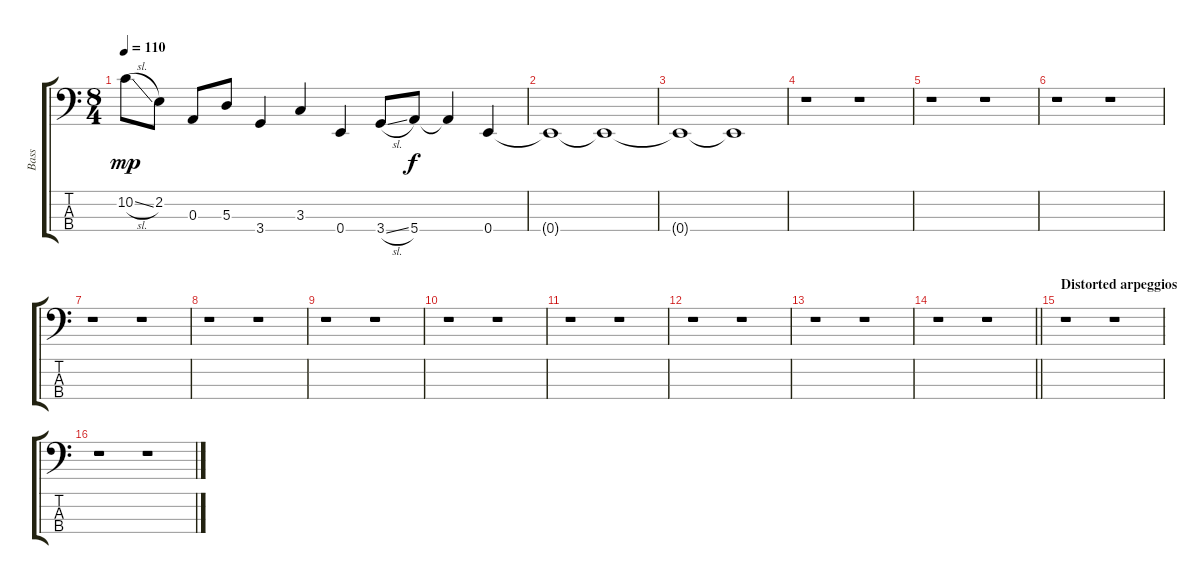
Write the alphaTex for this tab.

\track ("Bass" "Bass") {instrument electricbassfinger}
\staff {score tabs}
\tuning (G2 D2 A1 E1) {hide}
\ts (8 4)
\tempo 110
\clef f4
\ks c
10.2{sl}.8{dy mp} 2.2.8 0.3.8 5.3.8 3.4.4 3.3.4 0.4.4 3.4{sl}.8 5.4.8{dy f} 5.4{t}.4 0.4.4 |
0.4{t}.1{volume 0} 0.4{t}.1 |
0.4{t}.1 0.4{t}.1 |
r.1 r.1 |
r.1 r.1 |
r.1 r.1 |
r.1 r.1 |
r.1 r.1 |
r.1 r.1 |
r.1 r.1 |
r.1 r.1 |
r.1 r.1 |
r.1 r.1 |
\barLineRight lightlight
r.1 r.1 |
\section ("" "Distorted arpeggios")
r.1 r.1 |
r.1 r.1
